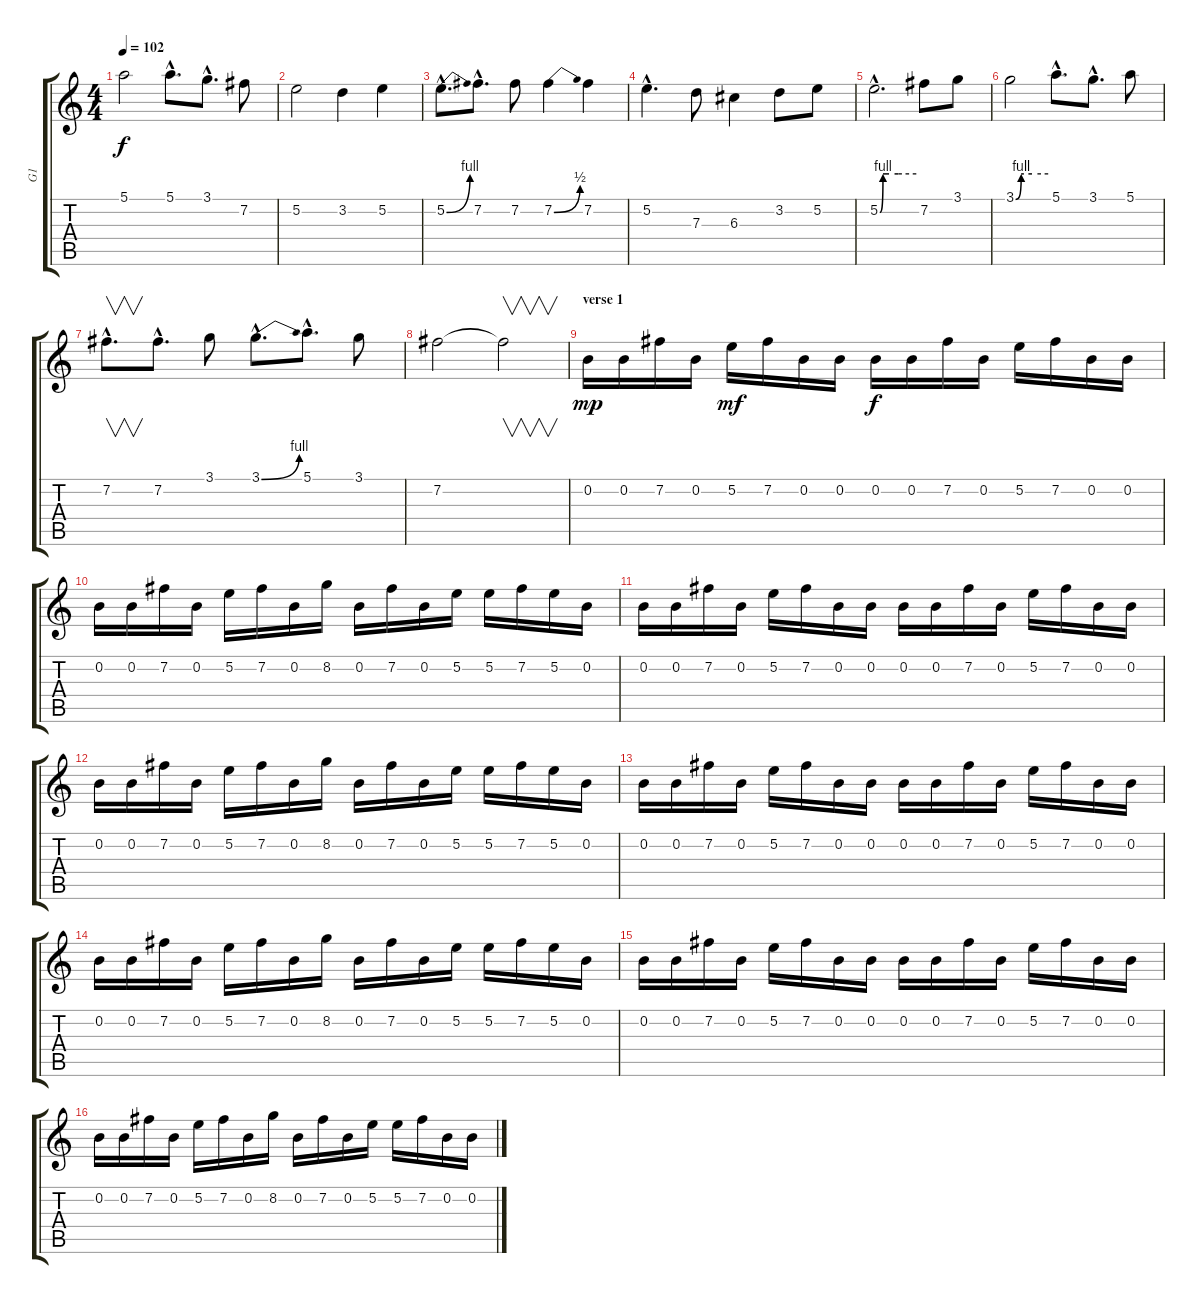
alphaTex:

\track ("G1" "G1") {instrument distortionguitar}
\staff {score tabs}
\tuning (E4 B3 G3 D3 A2 E2) {hide}
\ts (4 4)
\section ("" "")
\tempo 102
\clef g2
\ks c
5.1.2{dy f} 5.1{hac}.8{d} 3.1{hac}.8{d} 7.2.8 |
5.2.2 3.2.4 5.2.4 |
5.2{be (bend 0 0 60 4) hac}.8{d} 7.2{hac}.8{d} 7.2.8 7.2{be (bend 0 0 60 2)}.4 7.2.4 |
5.2{hac}.4{d} 7.3.8 6.3.4 3.2.8 5.2.8 |
5.2{be (custom 0 0 5 4 15 4 30 4 60 4) hac}.2{d} 7.2.8 3.1.8 |
3.1{be (custom 0 0 10 4 15 4 30 4 60 4)}.2 5.1{hac}.8{d} 3.1{hac}.8{d} 5.1.8 |
7.2{hac}.8{v d} 7.2{hac}.8{d} 3.1.8 3.1{be (bend 0 0 60 4) hac}.8{d} 5.1{hac}.8{d} 3.1.8 |
7.2.2 7.2{t}.2{v} |
\section ("" "verse 1")
0.2.16{dy mp volume 11} 0.2.16 7.2.16 0.2.16 5.2.16{dy mf} 7.2.16 0.2.16 0.2.16 0.2.16{dy f} 0.2.16 7.2.16 0.2.16 5.2.16 7.2.16 0.2.16 0.2.16 |
0.2.16 0.2.16 7.2.16 0.2.16 5.2.16 7.2.16 0.2.16 8.2.16 0.2.16 7.2.16 0.2.16 5.2.16 5.2.16 7.2.16 5.2.16 0.2.16 |
0.2.16 0.2.16 7.2.16 0.2.16 5.2.16 7.2.16 0.2.16 0.2.16 0.2.16 0.2.16 7.2.16 0.2.16 5.2.16 7.2.16 0.2.16 0.2.16 |
0.2.16 0.2.16 7.2.16 0.2.16 5.2.16 7.2.16 0.2.16 8.2.16 0.2.16 7.2.16 0.2.16 5.2.16 5.2.16 7.2.16 5.2.16 0.2.16 |
0.2.16 0.2.16 7.2.16 0.2.16 5.2.16 7.2.16 0.2.16 0.2.16 0.2.16 0.2.16 7.2.16 0.2.16 5.2.16 7.2.16 0.2.16 0.2.16 |
0.2.16 0.2.16 7.2.16 0.2.16 5.2.16 7.2.16 0.2.16 8.2.16 0.2.16 7.2.16 0.2.16 5.2.16 5.2.16 7.2.16 5.2.16 0.2.16 |
0.2.16 0.2.16 7.2.16 0.2.16 5.2.16 7.2.16 0.2.16 0.2.16 0.2.16 0.2.16 7.2.16 0.2.16 5.2.16 7.2.16 0.2.16 0.2.16 |
0.2.16 0.2.16 7.2.16 0.2.16 5.2.16 7.2.16 0.2.16 8.2.16 0.2.16 7.2.16 0.2.16 5.2.16 5.2.16 7.2.16 0.2.16 0.2.16
